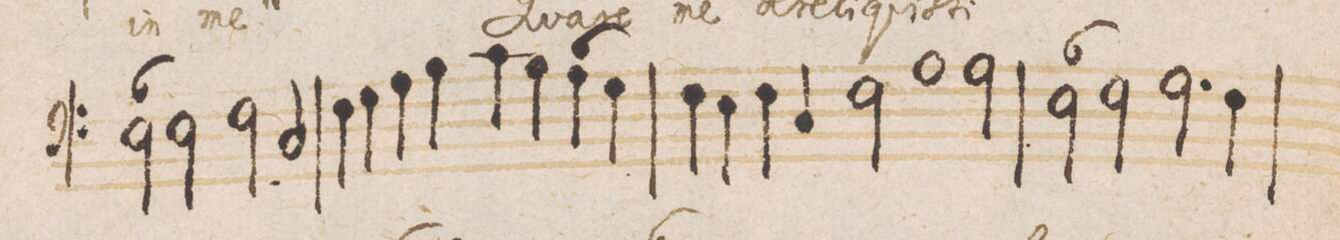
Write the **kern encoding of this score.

**kern	**fba	**text
*I"Baſso Continuo pro Org	*	*
*clefF4	*	*
*k[]	*	*
*met(C|)	*	*
*M2/1	*	*
2E\	6	.
2E\	.	.
2F\	.	.
2C/	.	.
=37-	=37-	=37-
4F\	.	.
4G\	.	.
4A\	.	.
4Bny\	.	.
4c\	.	.
4B\	.	.
4A\	6	.
4G\	.	.
=38-	=38-	=38-
4F\	.	.
4E\	.	.
4F\	.	.
4C/	.	.
2F\	.	.
1A\	.	.
=39-	=39-	=39-
2A\	.	.
2E\	6	.
2F\	.	.
=40-	=40-	=40-
2.G\	.	.
4F\	.	.
*-	*-	*-
